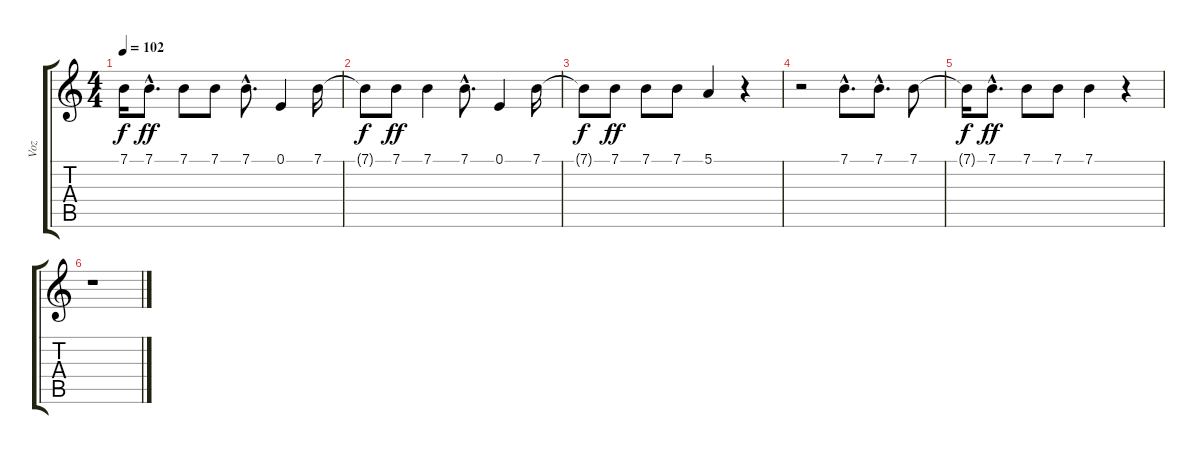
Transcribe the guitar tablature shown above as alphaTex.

\track ("Voz" "Voz") {instrument altosax}
\staff {score tabs}
\tuning (E4 B3 G3 D3 A2 E2) {hide}
\ts (4 4)
\tempo 102
\clef g2
\ks c
7.1{t}.16{dy f} 7.1{hac}.8{d dy ff} 7.1.8 7.1.8 7.1{hac}.8{d} 0.1.4 7.1.16 |
7.1{t}.8{dy f} 7.1.8{dy ff} 7.1.4 7.1{hac}.8{d} 0.1.4 7.1.16 |
7.1{t}.8{dy f} 7.1.8{dy ff} 7.1.8 7.1.8 5.1.4 r.4 |
r.2 7.1{hac}.8{d} 7.1{hac}.8{d} 7.1.8 |
7.1{t}.16{dy f} 7.1{hac}.8{d dy ff} 7.1.8 7.1.8 7.1.4 r.4 |
r.1
